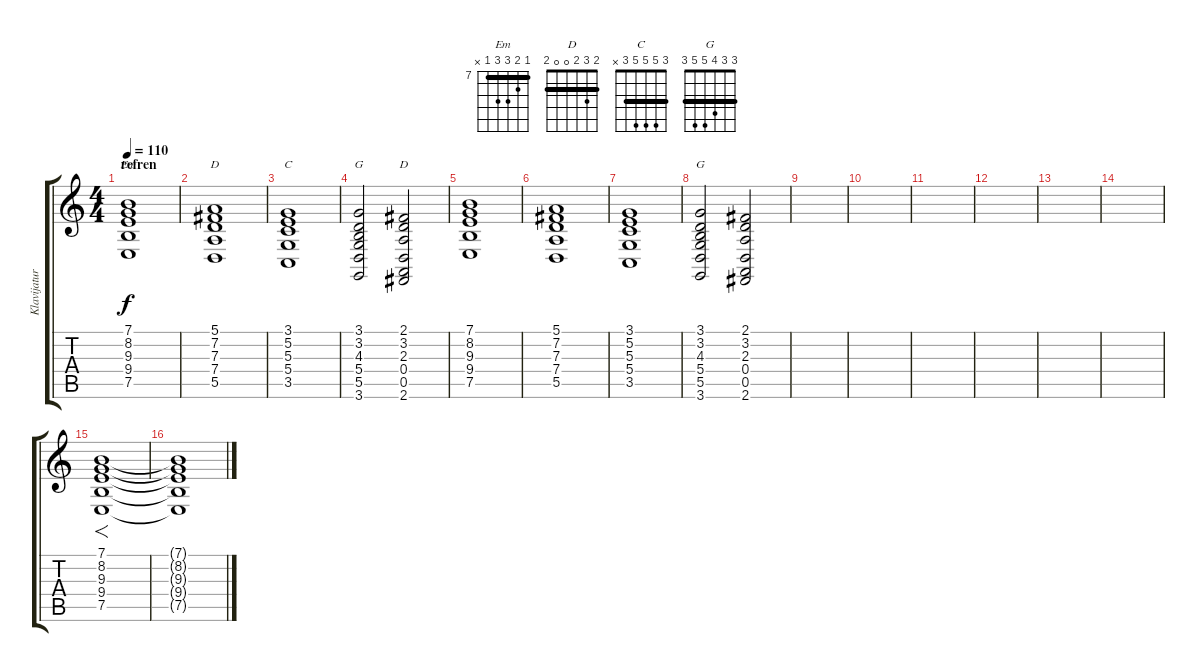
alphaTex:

\track ("Klavijature 1" "Klavijatur") {instrument pad8sweep}
\staff {score tabs}
\tuning (E4 B3 G3 D3 A2 E2) {hide}
\chord ("Em" 7 8 9 9 7 x) {firstfret 7 barre 7}
\chord ("D" 5 7 7 7 5 x) {firstfret 5 barre 5}
\chord ("C" 3 5 5 5 3 x) {barre 3}
\chord ("G" x 3 4 5 5 3) {barre 3}
\chord ("D" 2 3 2 0 0 2) {barre 2}
\chord ("G" 3 3 4 5 5 3) {barre 3}
\ts (4 4)
\section ("" "refren")
\tempo 110
\clef g2
\ks c
(7.1 8.2 9.3 9.4 7.5).1{ch "Em" dy f} |
(5.1 7.2 7.3 7.4 5.5).1{ch "D"} |
(3.1 5.2 5.3 5.4 3.5).1{ch "C"} |
(3.1 3.2 4.3 5.4 5.5 3.6).2{ch "G"} (2.1 3.2 2.3 0.4 0.5 2.6).2{ch "D"} |
(7.1 8.2 9.3 9.4 7.5).1 |
(5.1 7.2 7.3 7.4 5.5).1 |
(3.1 5.2 5.3 5.4 3.5).1 |
(3.1 3.2 4.3 5.4 5.5 3.6).2{ch "G"} (2.1 3.2 2.3 0.4 0.5 2.6).2 |
|
|
|
|
|
|
(7.1 8.2 9.3 9.4 7.5).1{f} |
(7.1{t} 8.2{t} 9.3{t} 9.4{t} 7.5{t}).1
